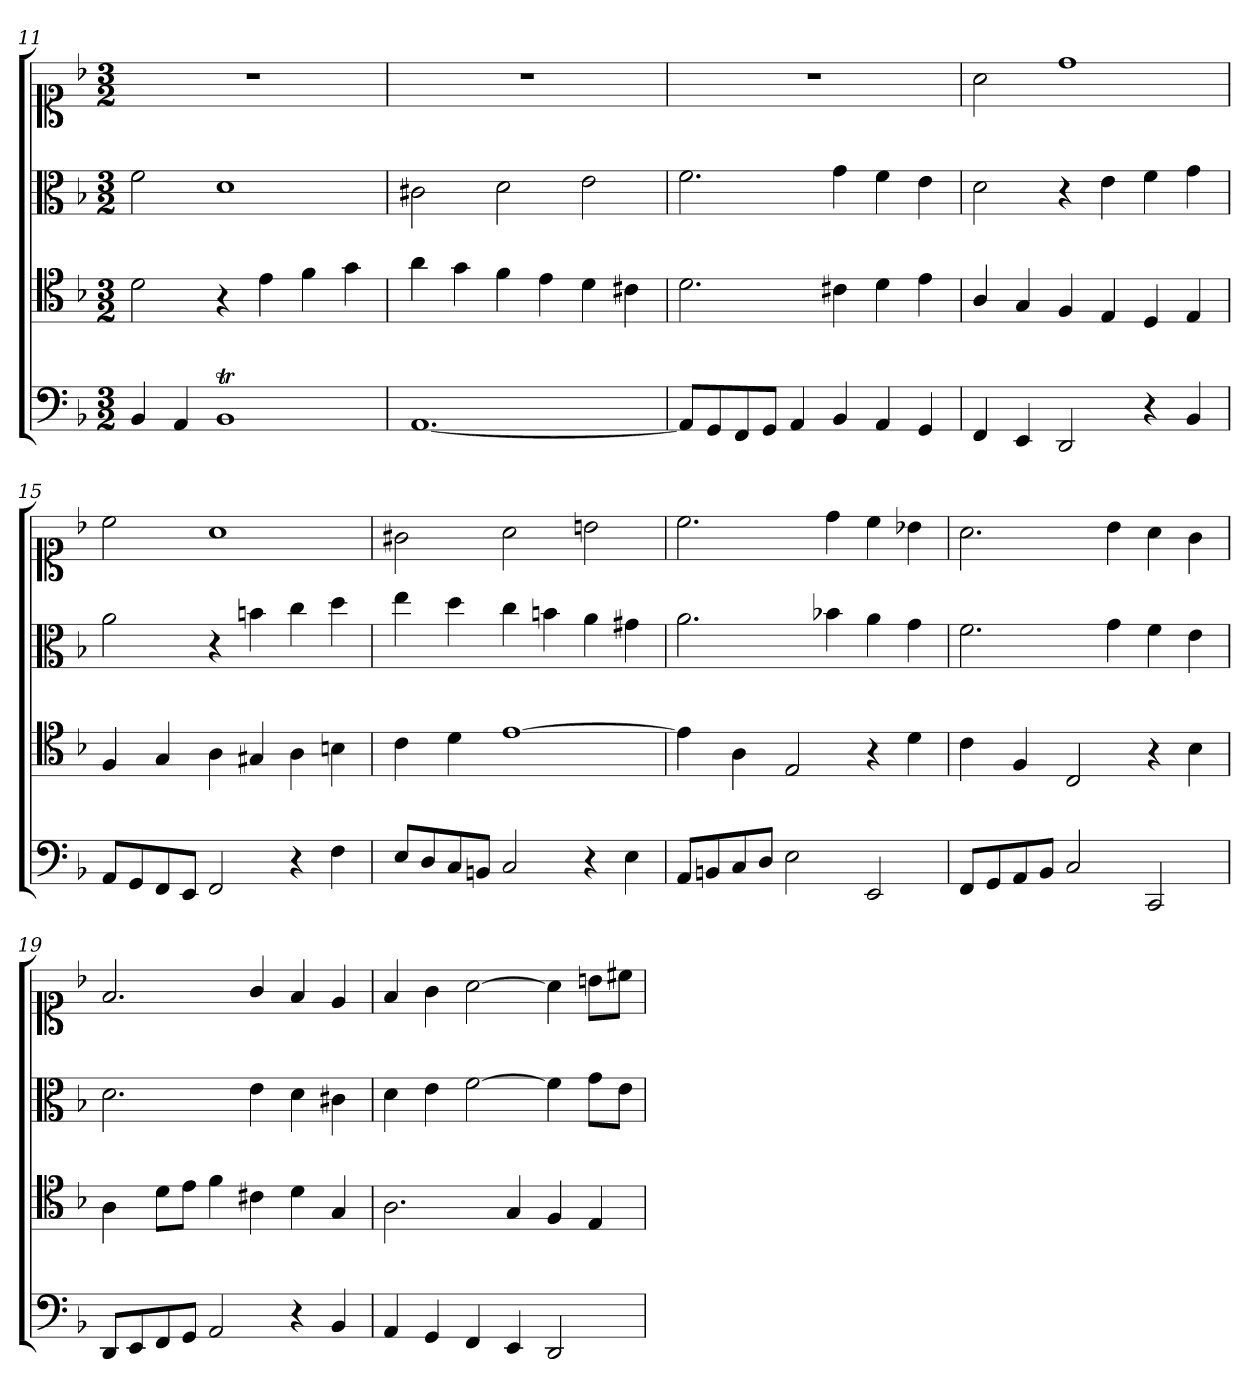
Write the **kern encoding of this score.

**kern	**kern	**kern	**kern
*part1	*part1	*part1	*part1
*staff4	*staff3	*staff2	*staff1
*clefF4	*clefC4	*clefC3	*clefC1
*k[b-]	*k[b-]	*k[b-]	*k[b-]
*d:	*d:	*d:	*d:
*M3/2	*M3/2	*M3/2	*M3/2
=11	=11	=11	=11
4BB-	2d	2f	1.r
4AA	.	.	.
1BB-T	4r	1d	.
.	4e	.	.
.	4f	.	.
.	4g	.	.
=12	=12	=12	=12
[1.AA	4a	2c#X	1.r
.	4g	.	.
.	4f	2d	.
.	4e	.	.
.	4d	2e	.
.	4c#X	.	.
=13	=13	=13	=13
8AAL]	2.d	2.f	1.r
8GG	.	.	.
8FF	.	.	.
8GGJ	.	.	.
4AA	.	.	.
4BB-	4c#X	4g	.
4AA	4d	4f	.
4GG	4e	4e	.
=14	=14	=14	=14
4FF	4A/	2d	2a
4EE	4G	.	.
2DD	4F	4r	1dd
.	4E	4e	.
4r	4D	4f	.
4BB-	4E	4g	.
=15	=15	=15	=15
8AAL	4F	2a	2cc
8GG	.	.	.
8FF	4G	.	.
8EEJ	.	.	.
2FF	4A	4r	1a
.	4G#X	4bn	.
4r	4A	4cc	.
4F	4Bn	4dd	.
=16	=16	=16	=16
8EL	4c	4ee	2g#X
8D	.	.	.
8C	4d	4dd	.
8BBnJ	.	.	.
2C	[1e	4cc	2a
.	.	4bn	.
4r	.	4a	2bn
4E	.	4g#X	.
=17	=17	=17	=17
8AAL	4e]	2.a	2.cc
8BBn	.	.	.
8C	4A	.	.
8DJ	.	.	.
2E	2E	.	.
.	.	4b-X	4dd
2EE	4r	4a	4cc
.	4d	4g	4b-X
=18	=18	=18	=18
8FFL	4c	2.f	2.a
8GG	.	.	.
8AA	4F	.	.
8BB-J	.	.	.
2C	2C	.	.
.	.	4g	4b-
2CC	4r	4f	4a
.	4B-	4e	4g
=19	=19	=19	=19
8DDL	4A	2.d	2.f
8EE	.	.	.
8FF	8dL	.	.
8GGJ	8eJ	.	.
2AA	4f	.	.
.	4c#X	4e	4g/
4r	4d	4d	4f
4BB-	4G	4c#X	4e
=20	=20	=20	=20
4AA	2.A	4d	4f
4GG	.	4e	4g
4FF	.	[2f	[2a
4EE	4G	.	.
2DD	4F	4f]	4a]
.	4E	8gL	8bnL
.	.	8eJ	8cc#XJ
=	=	=	=
*-	*-	*-	*-
